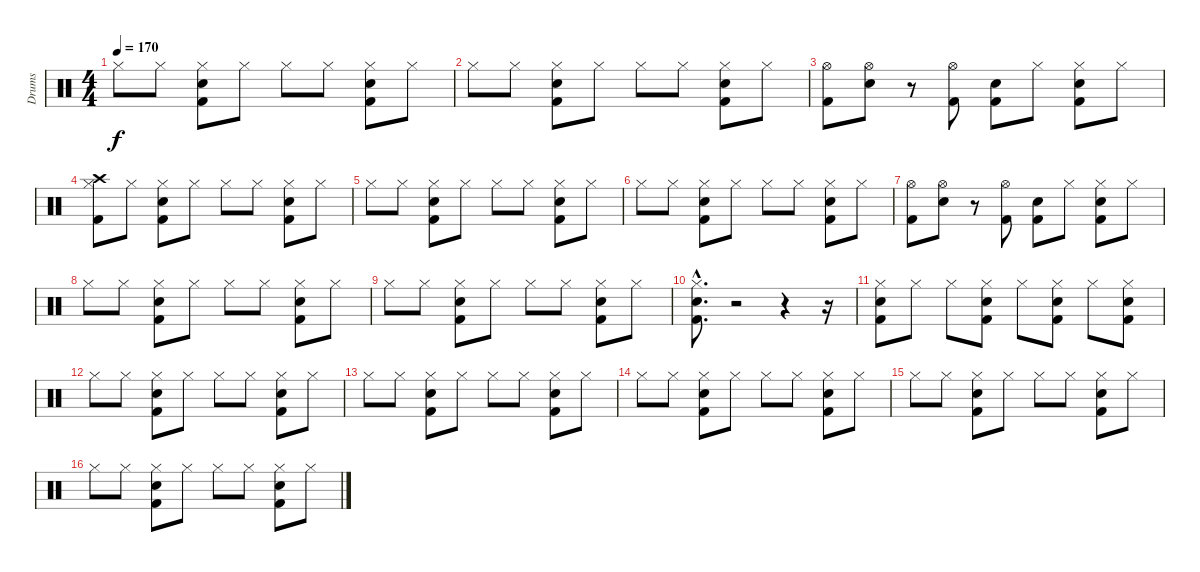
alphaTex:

\track ("Drums" "Drums") {instrument percussion}
\staff {score}
\articulation defaults
\ts (4 4)
\tempo 170
\clef neutral
\ks c "Hi-Hat (closed)".8{dy f} "Hi-Hat (closed)".8
("Hi-Hat (closed)" "Snare (hit) 2" "Kick (hit) 2").8 "Hi-Hat (closed)".8 "Hi-Hat (closed)".8 "Hi-Hat (closed)".8 ("Hi-Hat (closed)" "Snare (hit) 2" "Kick (hit) 2").8 "Hi-Hat (closed)".8 |
"Hi-Hat (closed)".8 "Hi-Hat (closed)".8 ("Hi-Hat (closed)" "Snare (hit) 2" "Kick (hit) 2").8 "Hi-Hat (closed)".8 "Hi-Hat (closed)".8 "Hi-Hat (closed)".8 ("Hi-Hat (closed)" "Snare (hit) 2" "Kick (hit) 2").8 "Hi-Hat (closed)".8 |
("Hi-Hat (open)" "Kick (hit) 2").8 ("Snare (hit) 2" "Hi-Hat (open)").8 r.8 ("Hi-Hat (open)" "Kick (hit) 2").8 ("Snare (hit) 2" "Kick (hit) 2").8 "Hi-Hat (closed)".8 ("Hi-Hat (closed)" "Snare (hit) 2" "Kick (hit) 2").8 "Hi-Hat (closed)".8 |
("Crash high (hit)" "Hi-Hat (closed)" "Kick (hit) 2").8 "Hi-Hat (closed)".8 ("Hi-Hat (closed)" "Snare (hit) 2" "Kick (hit) 2").8 "Hi-Hat (closed)".8 "Hi-Hat (closed)".8 "Hi-Hat (closed)".8 ("Hi-Hat (closed)" "Snare (hit) 2" "Kick (hit) 2").8 "Hi-Hat (closed)".8 |
"Hi-Hat (closed)".8 "Hi-Hat (closed)".8 ("Hi-Hat (closed)" "Snare (hit) 2" "Kick (hit) 2").8 "Hi-Hat (closed)".8 "Hi-Hat (closed)".8 "Hi-Hat (closed)".8 ("Hi-Hat (closed)" "Snare (hit) 2" "Kick (hit) 2").8 "Hi-Hat (closed)".8 |
"Hi-Hat (closed)".8 "Hi-Hat (closed)".8 ("Hi-Hat (closed)" "Snare (hit) 2" "Kick (hit) 2").8 "Hi-Hat (closed)".8 "Hi-Hat (closed)".8 "Hi-Hat (closed)".8 ("Hi-Hat (closed)" "Snare (hit) 2" "Kick (hit) 2").8 "Hi-Hat (closed)".8 |
("Hi-Hat (open)" "Kick (hit) 2").8 ("Snare (hit) 2" "Hi-Hat (open)").8 r.8 ("Hi-Hat (open)" "Kick (hit) 2").8 ("Snare (hit) 2" "Kick (hit) 2").8 "Hi-Hat (closed)".8 ("Hi-Hat (closed)" "Snare (hit) 2" "Kick (hit) 2").8 "Hi-Hat (closed)".8 |
"Hi-Hat (closed)".8 "Hi-Hat (closed)".8 ("Hi-Hat (closed)" "Snare (hit) 2" "Kick (hit) 2").8 "Hi-Hat (closed)".8 "Hi-Hat (closed)".8 "Hi-Hat (closed)".8 ("Hi-Hat (closed)" "Snare (hit) 2" "Kick (hit) 2").8 "Hi-Hat (closed)".8 |
"Hi-Hat (closed)".8 "Hi-Hat (closed)".8 ("Hi-Hat (closed)" "Snare (hit) 2" "Kick (hit) 2").8 "Hi-Hat (closed)".8 "Hi-Hat (closed)".8 "Hi-Hat (closed)".8 ("Hi-Hat (closed)" "Snare (hit) 2" "Kick (hit) 2").8 "Hi-Hat (closed)".8 |
("Hi-Hat (closed)"{hac} "Snare (hit) 2"{hac} "Kick (hit) 2"{hac}).8{d} r.2 r.4 r.16 |
("Hi-Hat (closed)" "Snare (hit) 2" "Kick (hit) 2").8 "Hi-Hat (closed)".8 "Hi-Hat (closed)".8 ("Hi-Hat (closed)" "Snare (hit) 2" "Kick (hit) 2").8 "Hi-Hat (closed)".8 ("Hi-Hat (closed)" "Snare (hit) 2" "Kick (hit) 2").8 "Hi-Hat (closed)".8 ("Hi-Hat (closed)" "Snare (hit) 2" "Kick (hit) 2").8 |
"Hi-Hat (closed)".8 "Hi-Hat (closed)".8 ("Hi-Hat (closed)" "Snare (hit) 2" "Kick (hit) 2").8 "Hi-Hat (closed)".8 "Hi-Hat (closed)".8 "Hi-Hat (closed)".8 ("Hi-Hat (closed)" "Snare (hit) 2" "Kick (hit) 2").8 "Hi-Hat (closed)".8 |
"Hi-Hat (closed)".8 "Hi-Hat (closed)".8 ("Hi-Hat (closed)" "Snare (hit) 2" "Kick (hit) 2").8 "Hi-Hat (closed)".8 "Hi-Hat (closed)".8 "Hi-Hat (closed)".8 ("Hi-Hat (closed)" "Snare (hit) 2" "Kick (hit) 2").8 "Hi-Hat (closed)".8 |
"Hi-Hat (closed)".8 "Hi-Hat (closed)".8 ("Hi-Hat (closed)" "Snare (hit) 2" "Kick (hit) 2").8 "Hi-Hat (closed)".8 "Hi-Hat (closed)".8 "Hi-Hat (closed)".8 ("Hi-Hat (closed)" "Snare (hit) 2" "Kick (hit) 2").8 "Hi-Hat (closed)".8 |
"Hi-Hat (closed)".8 "Hi-Hat (closed)".8 ("Hi-Hat (closed)" "Snare (hit) 2" "Kick (hit) 2").8 "Hi-Hat (closed)".8 "Hi-Hat (closed)".8 "Hi-Hat (closed)".8 ("Hi-Hat (closed)" "Snare (hit) 2" "Kick (hit) 2").8 "Hi-Hat (closed)".8 |
"Hi-Hat (closed)".8 "Hi-Hat (closed)".8 ("Hi-Hat (closed)" "Snare (hit) 2" "Kick (hit) 2").8 "Hi-Hat (closed)".8 "Hi-Hat (closed)".8 "Hi-Hat (closed)".8 ("Hi-Hat (closed)" "Snare (hit) 2" "Kick (hit) 2").8 "Hi-Hat (closed)".8
